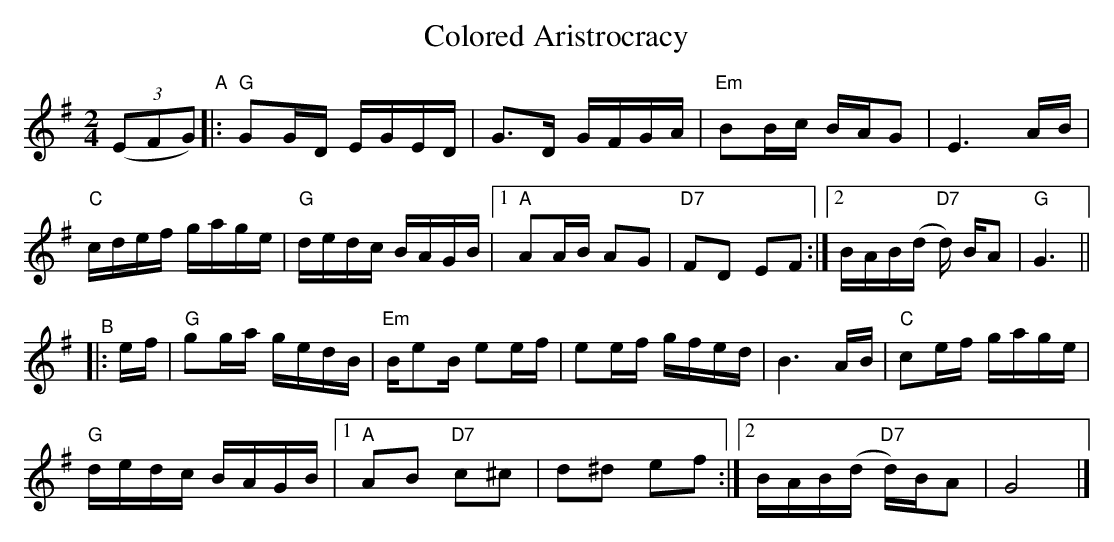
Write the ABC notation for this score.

X:1
T: Colored Aristrocracy
M: 2/4
L: 1/16
K: G
(3 (E2F2G2) "^A"|: "G"G2GD EGED | G3D GFGA | "Em"B2Bc BAG2 | E6 AB |
"C"cdef gage |"G" dedc BAGB |[1 "A"A2AB A2G2 | "D7"F2D2 E2F2 :|[2 BAB(d "D7"d) BA2 |"G"G6 ||
"^B"|: ef |\
"G"g2ga gedB | "Em"Be2B e2ef | e2ef gfed | B6 AB |"C" c2ef gage |
"G" dedc BAGB |[1"A"A2B2 "D7" c2^c2 | d2^d2 e2f2 :|2 BAB(d "D7"d)BA2 | G8 |]
